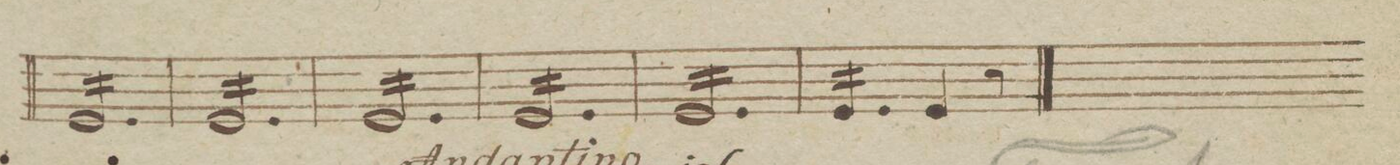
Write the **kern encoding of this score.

**kern	**dynam
*I"Timpani in Es. et B.	*
*clefF4	*
*k[b-e-a-]	*
*met(c)	*
*M6/8	*
16BB-/LL	.
16BB-/	.
16BB-/	.
16BB-/	.
16BB-/	.
16BB-/	.
16BB-/	.
16BB-/	.
16BB-/	.
16BB-/	.
16BB-/	.
16BB-/JJ	.
=72	=72
16BB-/LL	.
16BB-/	.
16BB-/	.
16BB-/	.
16BB-/	.
16BB-/	.
16BB-/	.
16BB-/	.
16BB-/	.
16BB-/	.
16BB-/	.
16BB-/JJ	.
=73	=73
16BB-/LL	.
16BB-/	.
16BB-/	.
16BB-/	.
16BB-/	.
16BB-/	.
16BB-/	.
16BB-/	.
16BB-/	.
16BB-/	.
16BB-/	.
16BB-/JJ	.
=74	=74
16BB-/LL	.
16BB-/	.
16BB-/	.
16BB-/	.
16BB-/	.
16BB-/	.
16BB-/	.
16BB-/	.
16BB-/	.
16BB-/	.
16BB-/	.
16BB-/JJ	.
=75	=75
16BB-/LL	.
16BB-/	.
16BB-/	.
16BB-/	.
16BB-/	.
16BB-/	.
16BB-/	.
16BB-/	.
16BB-/	.
16BB-/	.
16BB-/	.
16BB-/JJ	.
=76	=76
16BB-/LL	.
16BB-/	.
16BB-/	.
16BB-/	.
16BB-/	.
16BB-/JJ	.
*Xtremolo	*
4BB-/	.
8r	.
=77||	=77||
*M2/4	*
*-	*-
